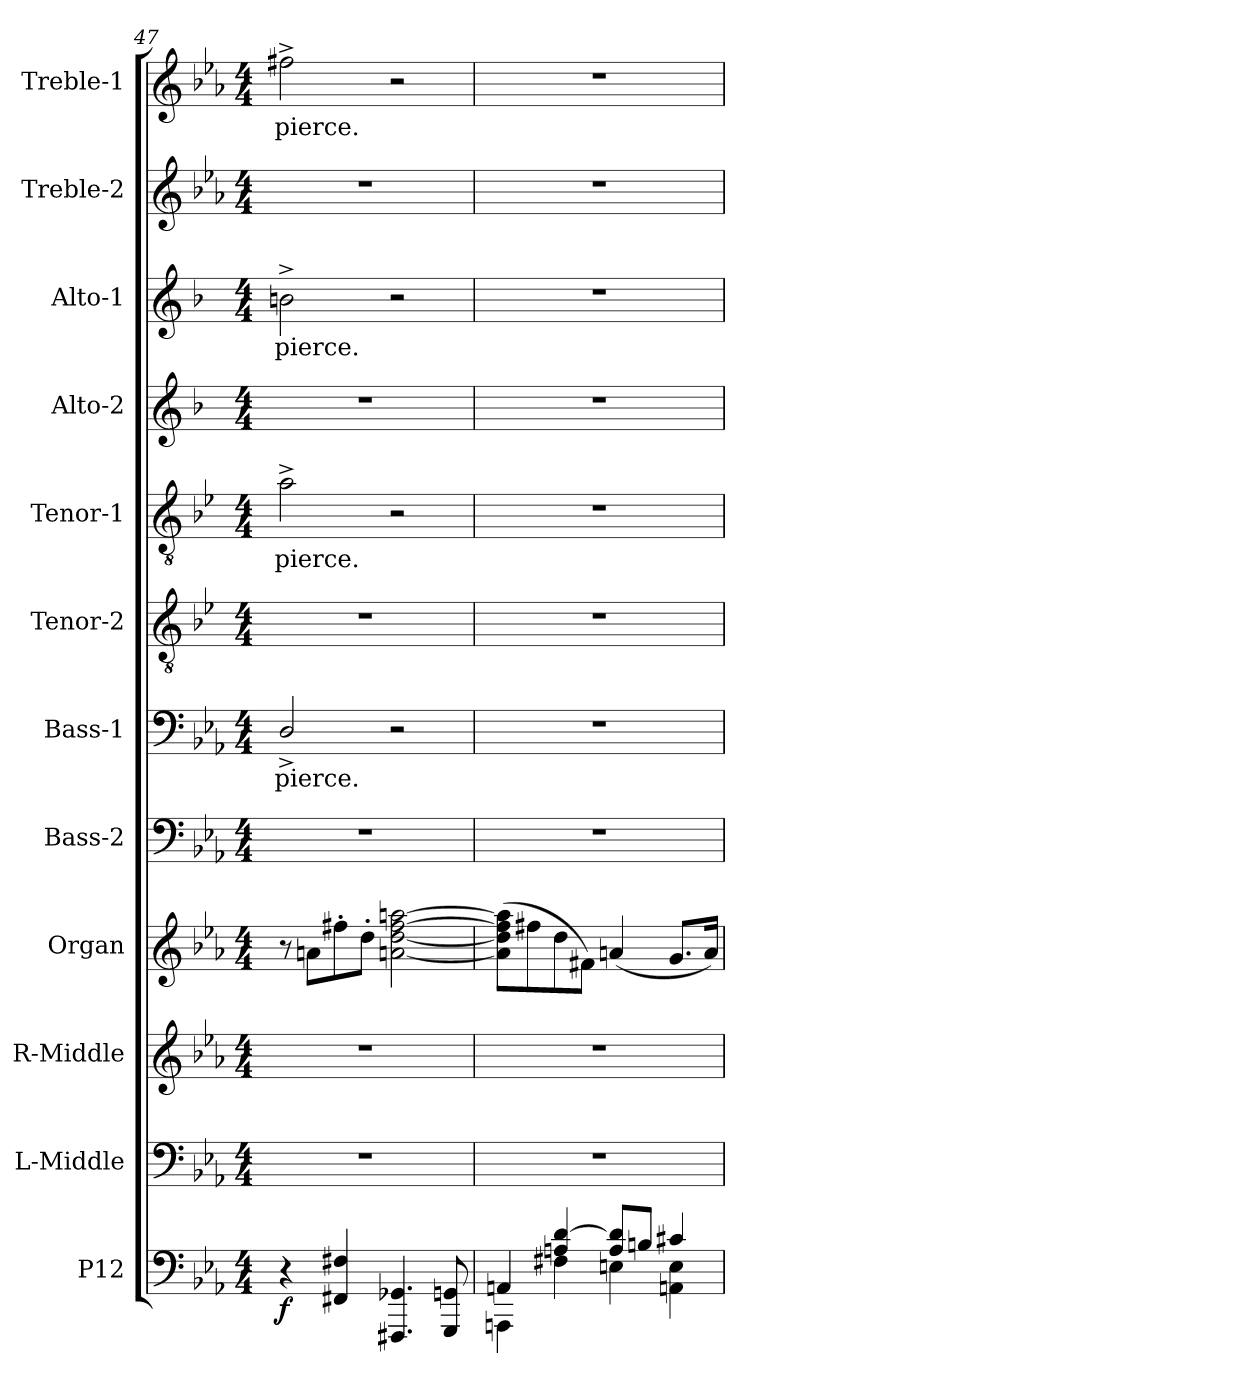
**kern	**dynam	**kern	**kern	**kern	**kern	**kern	**text	**kern	**kern	**text	**kern	**kern	**text	**kern	**kern	**text
*part12	*part12	*part11	*part10	*part9	*part8	*part7	*part7	*part6	*part5	*part5	*part4	*part3	*part3	*part2	*part1	*part1
*staff12	*staff12	*staff11	*staff10	*staff9	*staff8	*staff7	*staff7	*staff6	*staff5	*staff5	*staff4	*staff3	*staff3	*staff2	*staff1	*staff1
*I"P12	*	*I"L-Middle	*I"R-Middle	*I"Organ	*I"Bass-2	*I"Bass-1	*	*I"Tenor-2	*I"Tenor-1	*	*I"Alto-2	*I"Alto-1	*	*I"Treble-2	*I"Treble-1	*
*	*	*I'L-M	*	*	*I'B2:	*I'B:	*	*I'T2:	*I'T:	*	*I'A2:	*I'A:	*	*	*	*
*clefF4	*	*clefF4	*clefG2	*clefG2	*clefF4	*clefF4	*	*clefGv2	*clefGv2	*	*clefG2	*clefG2	*	*clefG2	*clefG2	*
*	*	*	*	*	*	*	*	*ITrd4c7	*ITrd4c7	*	*ITrd1c2	*ITrd1c2	*	*ITrd-7c-12	*ITrd-7c-12	*
*k[b-e-a-]	*	*k[b-e-a-]	*k[b-e-a-]	*k[b-e-a-]	*k[b-e-a-]	*k[b-e-a-]	*	*k[b-e-a-]	*k[b-e-a-]	*	*k[b-e-a-]	*k[b-e-a-]	*	*k[b-e-a-]	*k[b-e-a-]	*
*E-:	*	*E-:	*E-:	*E-:	*E-:	*E-:	*	*E-:	*E-:	*	*E-:	*E-:	*	*E-:	*E-:	*
*M4/4	*	*M4/4	*M4/4	*M4/4	*M4/4	*M4/4	*	*M4/4	*M4/4	*	*M4/4	*M4/4	*	*M4/4	*M4/4	*
=47	=47	=47	=47	=47	=47	=47	=47	=47	=47	=47	=47	=47	=47	=47	=47	=47
!	!	!	!	!	!	!	!LO:LY:b:color=#000000	!	!	!	!	!	!	!	!	!
!	!	!	!	!	!	!	!	!	!	!LO:LY:b:color=#000000	!	!	!	!	!	!
!	!	!	!	!	!	!	!	!	!	!	!	!	!LO:LY:b:color=#000000	!	!	!
!	!	!	!	!	!	!	!	!	!	!	!	!	!	!	!	!LO:LY:b:color=#000000
4r	f	1r	1r	8r	1r	2D^i/	pierce.	1r	2d^i\	pierce.	1r	2an^i\	pierce.	1r	2fff#X^i\	pierce.
.	.	.	.	8ani\L	.	.	.	.	.	.	.	.	.	.	.	.
4FF#Xi/ 4F#Xi	.	.	.	8ff#X'i\	.	.	.	.	.	.	.	.	.	.	.	.
.	.	.	.	8dd'i\J	.	.	.	.	.	.	.	.	.	.	.	.
4.FFF#Xi/ 4.GG-Xi	.	.	.	[2ani\ [2ddi [2ff#i [2aani	.	2r	.	.	2r	.	.	2r	.	.	2r	.
8GGGi/ 8GGni	.	.	.	.	.	.	.	.	.	.	.	.	.	.	.	.
=48	=48	=48	=48	=48	=48	=48	=48	=48	=48	=48	=48	=48	=48	=48	=48	=48
*^	*	*	*	*	*	*	*	*	*	*	*	*	*	*	*	*
4AAni/	4AAAni\	.	1r	1r	(8ai\] 8ddi] 8ff#i] 8aai]L	1r	1r	.	1r	1r	.	1r	1r	.	1r	1r	.
.	.	.	.	.	8ff#Xi\	.	.	.	.	.	.	.	.	.	.	.	.
4Ani/ [4di	4F#Xi\	.	.	.	8ddi\	.	.	.	.	.	.	.	.	.	.	.	.
.	.	.	.	.	8f#Xi\J)	.	.	.	.	.	.	.	.	.	.	.	.
8Ai/ 8di]L	4Eni\	.	.	.	(4ani/	.	.	.	.	.	.	.	.	.	.	.	.
8Bni/J	.	.	.	.	.	.	.	.	.	.	.	.	.	.	.	.	.
4c#Xi/	4AAni\ 4Ei	.	.	.	8.gi/L	.	.	.	.	.	.	.	.	.	.	.	.
.	.	.	.	.	16ai/Jk)	.	.	.	.	.	.	.	.	.	.	.	.
*v	*v	*	*	*	*	*	*	*	*	*	*	*	*	*	*	*	*
=	=	=	=	=	=	=	=	=	=	=	=	=	=	=	=	=
*-	*-	*-	*-	*-	*-	*-	*-	*-	*-	*-	*-	*-	*-	*-	*-	*-
